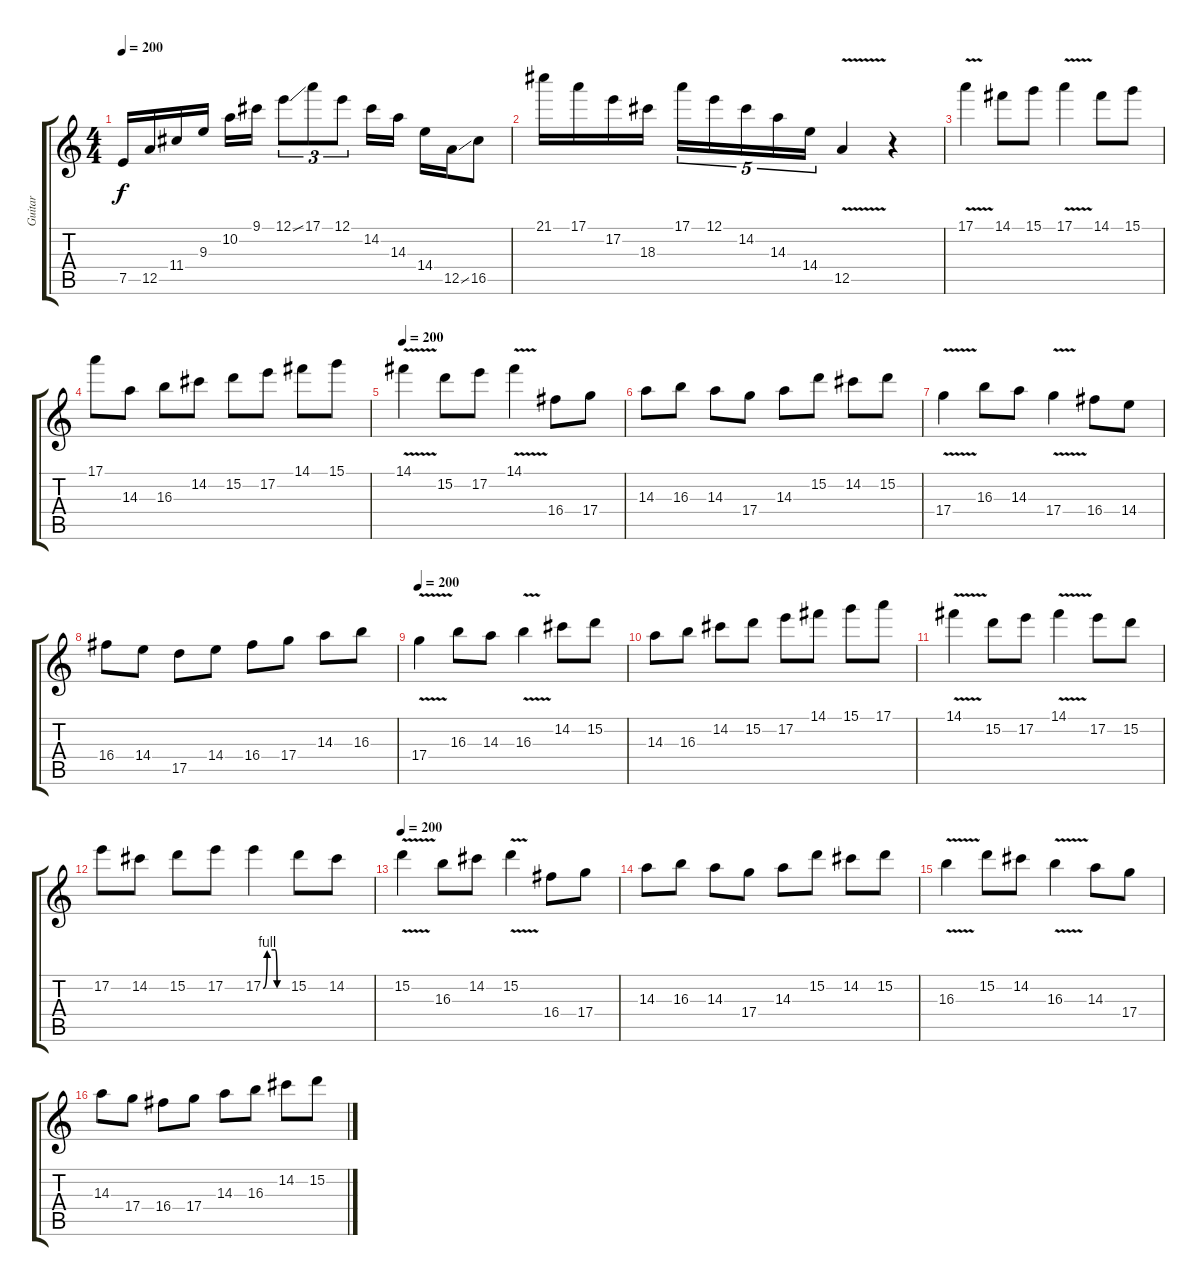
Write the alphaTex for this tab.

\track ("Guitar" "Guitar") {instrument distortionguitar}
\staff {score tabs}
\tuning (E4 B3 G3 D3 A2 E2) {hide}
\ts (4 4)
\tempo 200
\clef g2
\ks c
7.5.16{dy f} 12.5.16 11.4.16 9.3.16 10.2.16 9.1.16 12.1{ss}.8{tu (3 2)} 17.1.8{tu (3 2)} 12.1.8{tu (3 2)} 14.2.16 14.3.16 14.4.16 12.5{ss}.16 16.5.8 |
21.1.16 17.1.16 17.2.16 18.3.16 17.1.16{tu (5 4)} 12.1.16{tu (5 4)} 14.2.16{tu (5 4)} 14.3.16{tu (5 4)} 14.4.16{tu (5 4)} 12.5{v}.4 r.4 |
17.1{v}.4 14.1.8 15.1.8 17.1{v}.4 14.1.8 15.1.8 |
17.1.8 14.3.8 16.3.8 14.2.8 15.2.8 17.2.8 14.1.8 15.1.8 |
\tempo 200
14.1{v}.4 15.2.8 17.2.8 14.1{v}.4 16.4.8 17.4.8 |
14.3.8 16.3.8 14.3.8 17.4.8 14.3.8 15.2.8 14.2.8 15.2.8 |
17.4{v}.4 16.3.8 14.3.8 17.4{v}.4 16.4.8 14.4.8 |
16.4.8 14.4.8 17.5.8 14.4.8 16.4.8 17.4.8 14.3.8 16.3.8 |
\tempo 200
17.4{v}.4 16.3.8 14.3.8 16.3{v}.4 14.2.8 15.2.8 |
14.3.8 16.3.8 14.2.8 15.2.8 17.2.8 14.1.8 15.1.8 17.1.8 |
14.1{v}.4 15.2.8 17.2.8 14.1{v}.4 17.2.8 15.2.8 |
17.2.8 14.2.8 15.2.8 17.2.8 17.2{be (custom 0 0 10 4 30 4 35 0 60 0)}.4 15.2.8 14.2.8 |
\tempo 200
15.2{v}.4 16.3.8 14.2.8 15.2{v}.4 16.4.8 17.4.8 |
14.3.8 16.3.8 14.3.8 17.4.8 14.3.8 15.2.8 14.2.8 15.2.8 |
16.3{v}.4 15.2.8 14.2.8 16.3{v}.4 14.3.8 17.4.8 |
14.3.8 17.4.8 16.4.8 17.4.8 14.3.8 16.3.8 14.2.8 15.2.8
